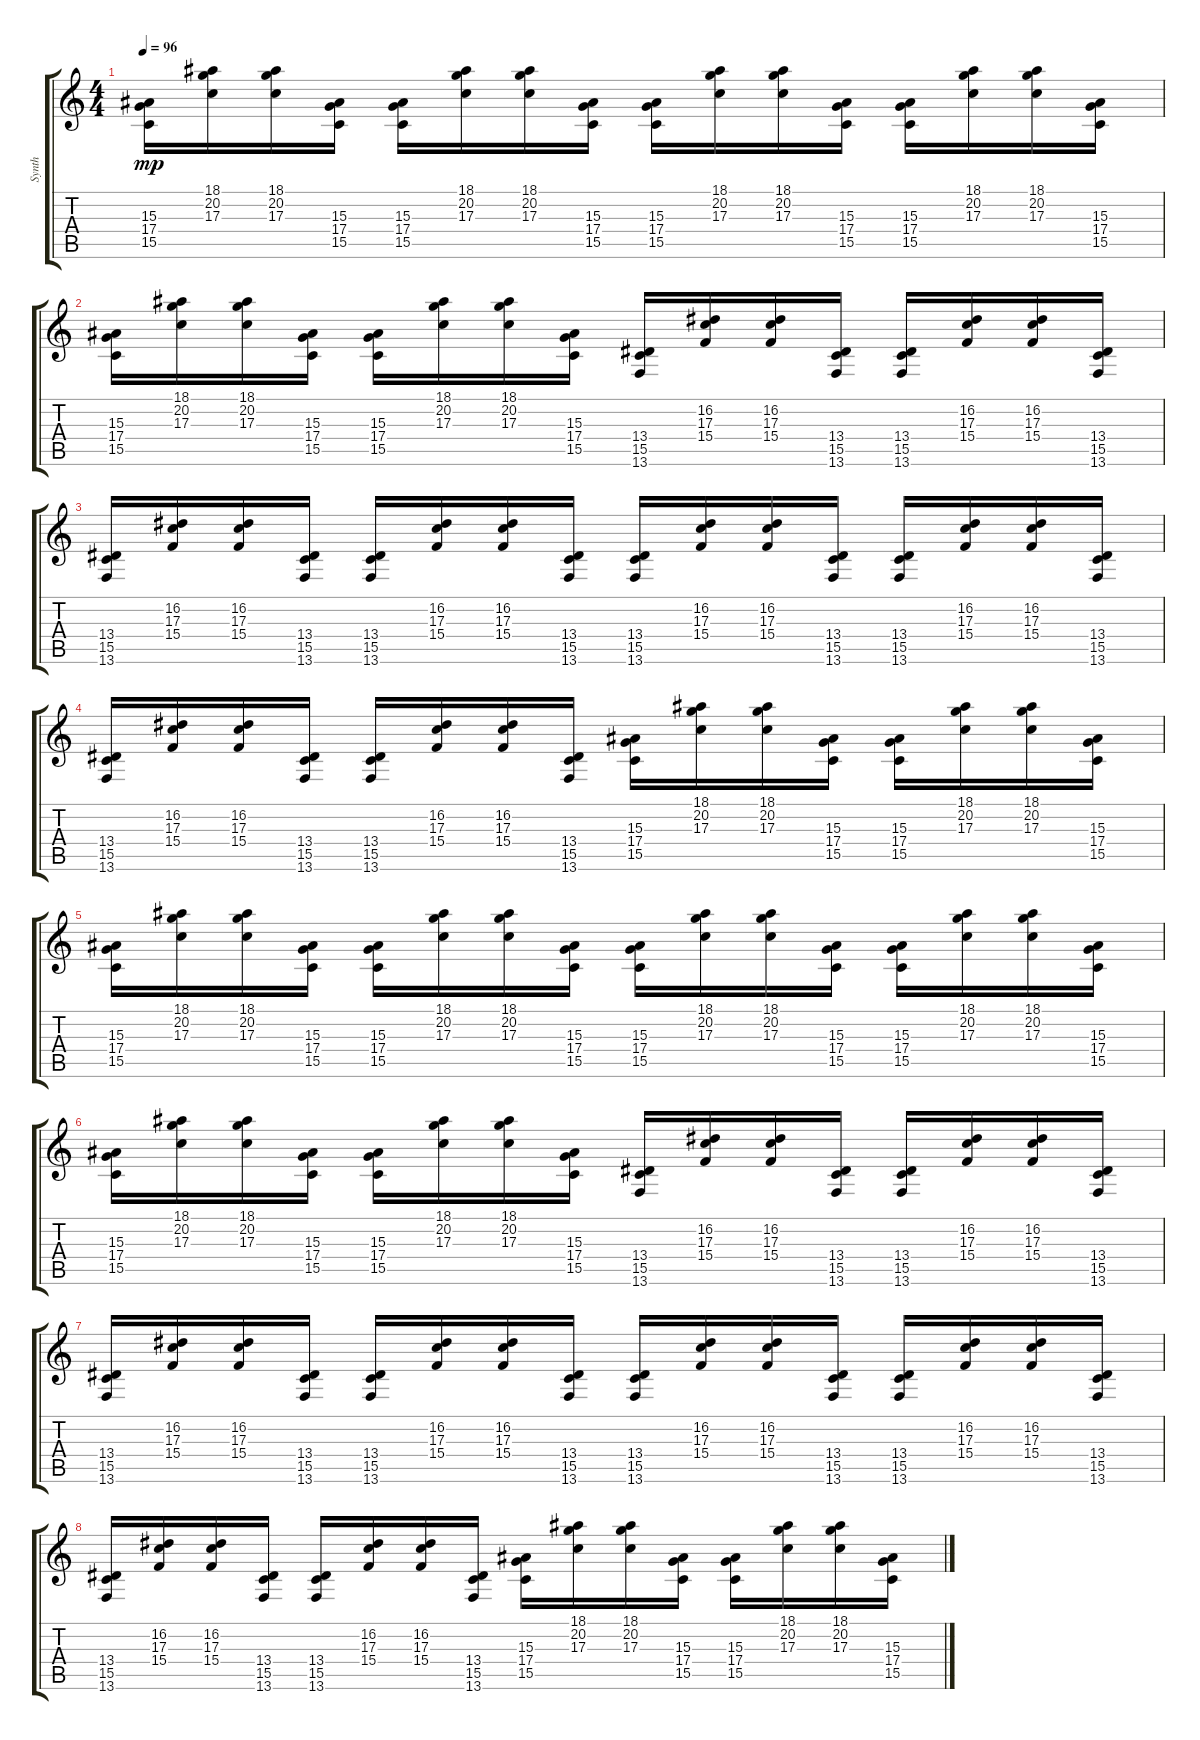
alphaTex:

\track ("Synth" "Synth") {instrument electricpiano1}
\staff {score tabs}
\tuning (E4 B3 G3 D3 A2 E2) {hide}
\ts (4 4)
\tempo 96
\clef g2
\ks c
(15.3 17.4 15.5).16{dy mp balance 4} (18.1 20.2 17.3).16{balance 5} (18.1 20.2 17.3).16{balance 5} (15.3 17.4 15.5).16{balance 5} (15.3 17.4 15.5).16{balance 5} (18.1 20.2 17.3).16{balance 5} (18.1 20.2 17.3).16{balance 5} (15.3 17.4 15.5).16{balance 5} (15.3 17.4 15.5).16{balance 5} (18.1 20.2 17.3).16{balance 5} (18.1 20.2 17.3).16{balance 5} (15.3 17.4 15.5).16{balance 5} (15.3 17.4 15.5).16{balance 5} (18.1 20.2 17.3).16{balance 6} (18.1 20.2 17.3).16{balance 6} (15.3 17.4 15.5).16{balance 6} |
(15.3 17.4 15.5).16{balance 6} (18.1 20.2 17.3).16{balance 6} (18.1 20.2 17.3).16{balance 6} (15.3 17.4 15.5).16{balance 6} (15.3 17.4 15.5).16{balance 6} (18.1 20.2 17.3).16{balance 6} (18.1 20.2 17.3).16{balance 6} (15.3 17.4 15.5).16{balance 6} (13.4 15.5 13.6).16{balance 6} (16.2 17.3 15.4).16{balance 6} (16.2 17.3 15.4).16{balance 6} (13.4 15.5 13.6).16{balance 6} (13.4 15.5 13.6).16{balance 6} (16.2 17.3 15.4).16{balance 7} (16.2 17.3 15.4).16{balance 7} (13.4 15.5 13.6).16{balance 7} |
(13.4 15.5 13.6).16{balance 7} (16.2 17.3 15.4).16{balance 7} (16.2 17.3 15.4).16{balance 7} (13.4 15.5 13.6).16{balance 7} (13.4 15.5 13.6).16{balance 7} (16.2 17.3 15.4).16{balance 7} (16.2 17.3 15.4).16{balance 7} (13.4 15.5 13.6).16{balance 7} (13.4 15.5 13.6).16{balance 7} (16.2 17.3 15.4).16{balance 8} (16.2 17.3 15.4).16{balance 8} (13.4 15.5 13.6).16{balance 8} (13.4 15.5 13.6).16{balance 8} (16.2 17.3 15.4).16{balance 8} (16.2 17.3 15.4).16{balance 8} (13.4 15.5 13.6).16{balance 8} |
(13.4 15.5 13.6).16{balance 8} (16.2 17.3 15.4).16{balance 8} (16.2 17.3 15.4).16{balance 8} (13.4 15.5 13.6).16{balance 8} (13.4 15.5 13.6).16{balance 8} (16.2 17.3 15.4).16{balance 8} (16.2 17.3 15.4).16{balance 8} (13.4 15.5 13.6).16{balance 8} (15.3 17.4 15.5).16{balance 8} (18.1 20.2 17.3).16{balance 9} (18.1 20.2 17.3).16{balance 9} (15.3 17.4 15.5).16{balance 9} (15.3 17.4 15.5).16{balance 9} (18.1 20.2 17.3).16{balance 9} (18.1 20.2 17.3).16{balance 9} (15.3 17.4 15.5).16{balance 9} |
(15.3 17.4 15.5).16{balance 9} (18.1 20.2 17.3).16{balance 9} (18.1 20.2 17.3).16{balance 9} (15.3 17.4 15.5).16{balance 9} (15.3 17.4 15.5).16{balance 9} (18.1 20.2 17.3).16{balance 10} (18.1 20.2 17.3).16{balance 10} (15.3 17.4 15.5).16{balance 10} (15.3 17.4 15.5).16{balance 10} (18.1 20.2 17.3).16{balance 10} (18.1 20.2 17.3).16{balance 10} (15.3 17.4 15.5).16{balance 10} (15.3 17.4 15.5).16{balance 10} (18.1 20.2 17.3).16{balance 10} (18.1 20.2 17.3).16{balance 10} (15.3 17.4 15.5).16{balance 10} |
(15.3 17.4 15.5).16{balance 10} (18.1 20.2 17.3).16{balance 10} (18.1 20.2 17.3).16{balance 10} (15.3 17.4 15.5).16{balance 10} (15.3 17.4 15.5).16{balance 10} (18.1 20.2 17.3).16{balance 11} (18.1 20.2 17.3).16{balance 11} (15.3 17.4 15.5).16{balance 11} (13.4 15.5 13.6).16{balance 11} (16.2 17.3 15.4).16{balance 11} (16.2 17.3 15.4).16{balance 11} (13.4 15.5 13.6).16{balance 11} (13.4 15.5 13.6).16{balance 11} (16.2 17.3 15.4).16{balance 11} (16.2 17.3 15.4).16{balance 11} (13.4 15.5 13.6).16{balance 11} |
(13.4 15.5 13.6).16{balance 11} (16.2 17.3 15.4).16{balance 12} (16.2 17.3 15.4).16{balance 12} (13.4 15.5 13.6).16{balance 12} (13.4 15.5 13.6).16{balance 12} (16.2 17.3 15.4).16{balance 12} (16.2 17.3 15.4).16{balance 12} (13.4 15.5 13.6).16{balance 12} (13.4 15.5 13.6).16{balance 12} (16.2 17.3 15.4).16{balance 12} (16.2 17.3 15.4).16{balance 12} (13.4 15.5 13.6).16{balance 12} (13.4 15.5 13.6).16{balance 12} (16.2 17.3 15.4).16{balance 12} (16.2 17.3 15.4).16{balance 12} (13.4 15.5 13.6).16{balance 12} |
(13.4 15.5 13.6).16{balance 11} (16.2 17.3 15.4).16{balance 11} (16.2 17.3 15.4).16{balance 11} (13.4 15.5 13.6).16{balance 11} (13.4 15.5 13.6).16{balance 11} (16.2 17.3 15.4).16{balance 11} (16.2 17.3 15.4).16{balance 11} (13.4 15.5 13.6).16{balance 11} (15.3 17.4 15.5).16{balance 11} (18.1 20.2 17.3).16{balance 11} (18.1 20.2 17.3).16{balance 11} (15.3 17.4 15.5).16{balance 11} (15.3 17.4 15.5).16{balance 11} (18.1 20.2 17.3).16{balance 10} (18.1 20.2 17.3).16{balance 10} (15.3 17.4 15.5).16{balance 10}
